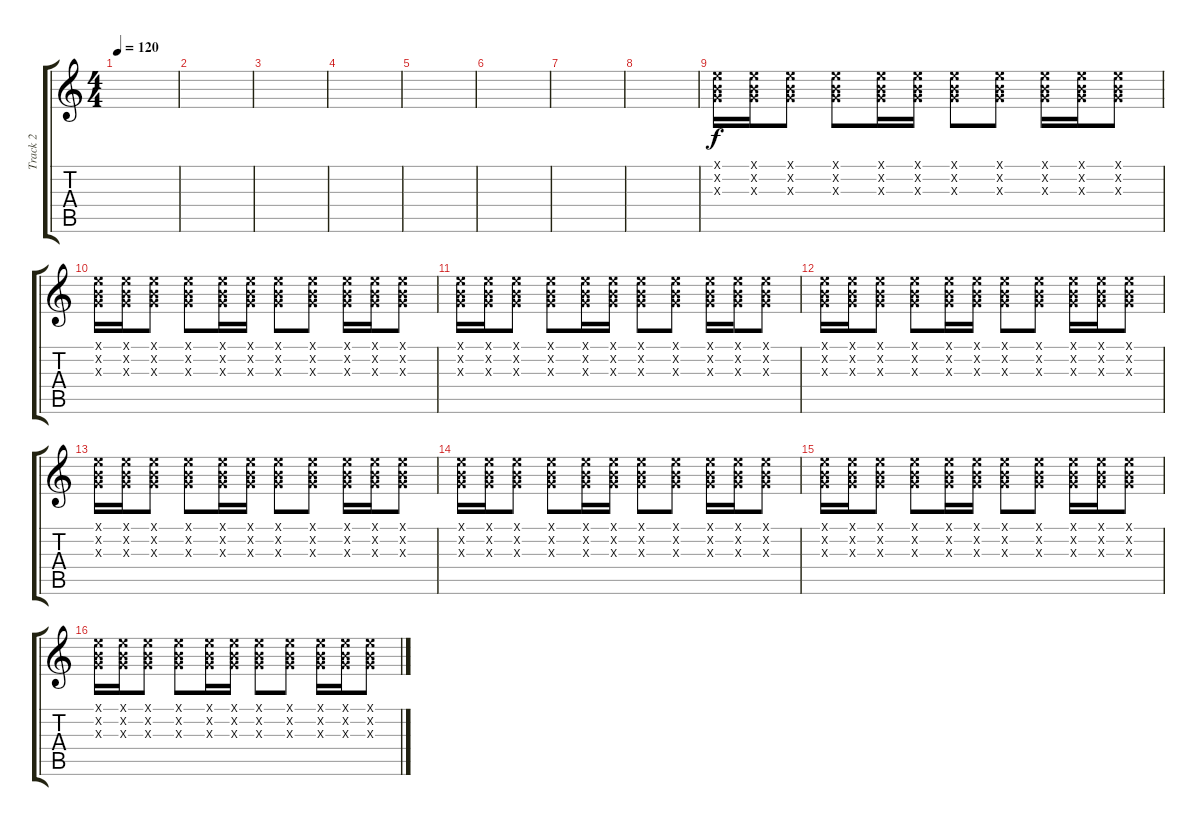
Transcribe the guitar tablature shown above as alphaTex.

\track ("Track 2" "Track 2") {instrument acousticguitarsteel}
\staff {score tabs}
\tuning (E4 B3 G3 D3 A2 E2) {hide}
\ts (4 4)
\tempo 120
\clef g2
\ks c
|
|
|
|
|
|
|
|
(0.1{x} 0.2{x} 0.3{x}).16 (0.1{x} 0.2{x} 0.3{x}).16 (0.1{x} 0.2{x} 0.3{x}).8 (0.1{x} 0.2{x} 0.3{x}).8 (0.1{x} 0.2{x} 0.3{x}).16 (0.1{x} 0.2{x} 0.3{x}).16 (0.1{x} 0.2{x} 0.3{x}).8 (0.1{x} 0.2{x} 0.3{x}).8 (0.1{x} 0.2{x} 0.3{x}).16 (0.1{x} 0.2{x} 0.3{x}).16 (0.1{x} 0.2{x} 0.3{x}).8 |
(0.1{x} 0.2{x} 0.3{x}).16 (0.1{x} 0.2{x} 0.3{x}).16 (0.1{x} 0.2{x} 0.3{x}).8 (0.1{x} 0.2{x} 0.3{x}).8 (0.1{x} 0.2{x} 0.3{x}).16 (0.1{x} 0.2{x} 0.3{x}).16 (0.1{x} 0.2{x} 0.3{x}).8 (0.1{x} 0.2{x} 0.3{x}).8 (0.1{x} 0.2{x} 0.3{x}).16 (0.1{x} 0.2{x} 0.3{x}).16 (0.1{x} 0.2{x} 0.3{x}).8 |
(0.1{x} 0.2{x} 0.3{x}).16 (0.1{x} 0.2{x} 0.3{x}).16 (0.1{x} 0.2{x} 0.3{x}).8 (0.1{x} 0.2{x} 0.3{x}).8 (0.1{x} 0.2{x} 0.3{x}).16 (0.1{x} 0.2{x} 0.3{x}).16 (0.1{x} 0.2{x} 0.3{x}).8 (0.1{x} 0.2{x} 0.3{x}).8 (0.1{x} 0.2{x} 0.3{x}).16 (0.1{x} 0.2{x} 0.3{x}).16 (0.1{x} 0.2{x} 0.3{x}).8 |
(0.1{x} 0.2{x} 0.3{x}).16 (0.1{x} 0.2{x} 0.3{x}).16 (0.1{x} 0.2{x} 0.3{x}).8 (0.1{x} 0.2{x} 0.3{x}).8 (0.1{x} 0.2{x} 0.3{x}).16 (0.1{x} 0.2{x} 0.3{x}).16 (0.1{x} 0.2{x} 0.3{x}).8 (0.1{x} 0.2{x} 0.3{x}).8 (0.1{x} 0.2{x} 0.3{x}).16 (0.1{x} 0.2{x} 0.3{x}).16 (0.1{x} 0.2{x} 0.3{x}).8 |
(0.1{x} 0.2{x} 0.3{x}).16 (0.1{x} 0.2{x} 0.3{x}).16 (0.1{x} 0.2{x} 0.3{x}).8 (0.1{x} 0.2{x} 0.3{x}).8 (0.1{x} 0.2{x} 0.3{x}).16 (0.1{x} 0.2{x} 0.3{x}).16 (0.1{x} 0.2{x} 0.3{x}).8 (0.1{x} 0.2{x} 0.3{x}).8 (0.1{x} 0.2{x} 0.3{x}).16 (0.1{x} 0.2{x} 0.3{x}).16 (0.1{x} 0.2{x} 0.3{x}).8 |
(0.1{x} 0.2{x} 0.3{x}).16 (0.1{x} 0.2{x} 0.3{x}).16 (0.1{x} 0.2{x} 0.3{x}).8 (0.1{x} 0.2{x} 0.3{x}).8 (0.1{x} 0.2{x} 0.3{x}).16 (0.1{x} 0.2{x} 0.3{x}).16 (0.1{x} 0.2{x} 0.3{x}).8 (0.1{x} 0.2{x} 0.3{x}).8 (0.1{x} 0.2{x} 0.3{x}).16 (0.1{x} 0.2{x} 0.3{x}).16 (0.1{x} 0.2{x} 0.3{x}).8 |
(0.1{x} 0.2{x} 0.3{x}).16 (0.1{x} 0.2{x} 0.3{x}).16 (0.1{x} 0.2{x} 0.3{x}).8 (0.1{x} 0.2{x} 0.3{x}).8 (0.1{x} 0.2{x} 0.3{x}).16 (0.1{x} 0.2{x} 0.3{x}).16 (0.1{x} 0.2{x} 0.3{x}).8 (0.1{x} 0.2{x} 0.3{x}).8 (0.1{x} 0.2{x} 0.3{x}).16 (0.1{x} 0.2{x} 0.3{x}).16 (0.1{x} 0.2{x} 0.3{x}).8 |
(0.1{x} 0.2{x} 0.3{x}).16 (0.1{x} 0.2{x} 0.3{x}).16 (0.1{x} 0.2{x} 0.3{x}).8 (0.1{x} 0.2{x} 0.3{x}).8 (0.1{x} 0.2{x} 0.3{x}).16 (0.1{x} 0.2{x} 0.3{x}).16 (0.1{x} 0.2{x} 0.3{x}).8 (0.1{x} 0.2{x} 0.3{x}).8 (0.1{x} 0.2{x} 0.3{x}).16 (0.1{x} 0.2{x} 0.3{x}).16 (0.1{x} 0.2{x} 0.3{x}).8
